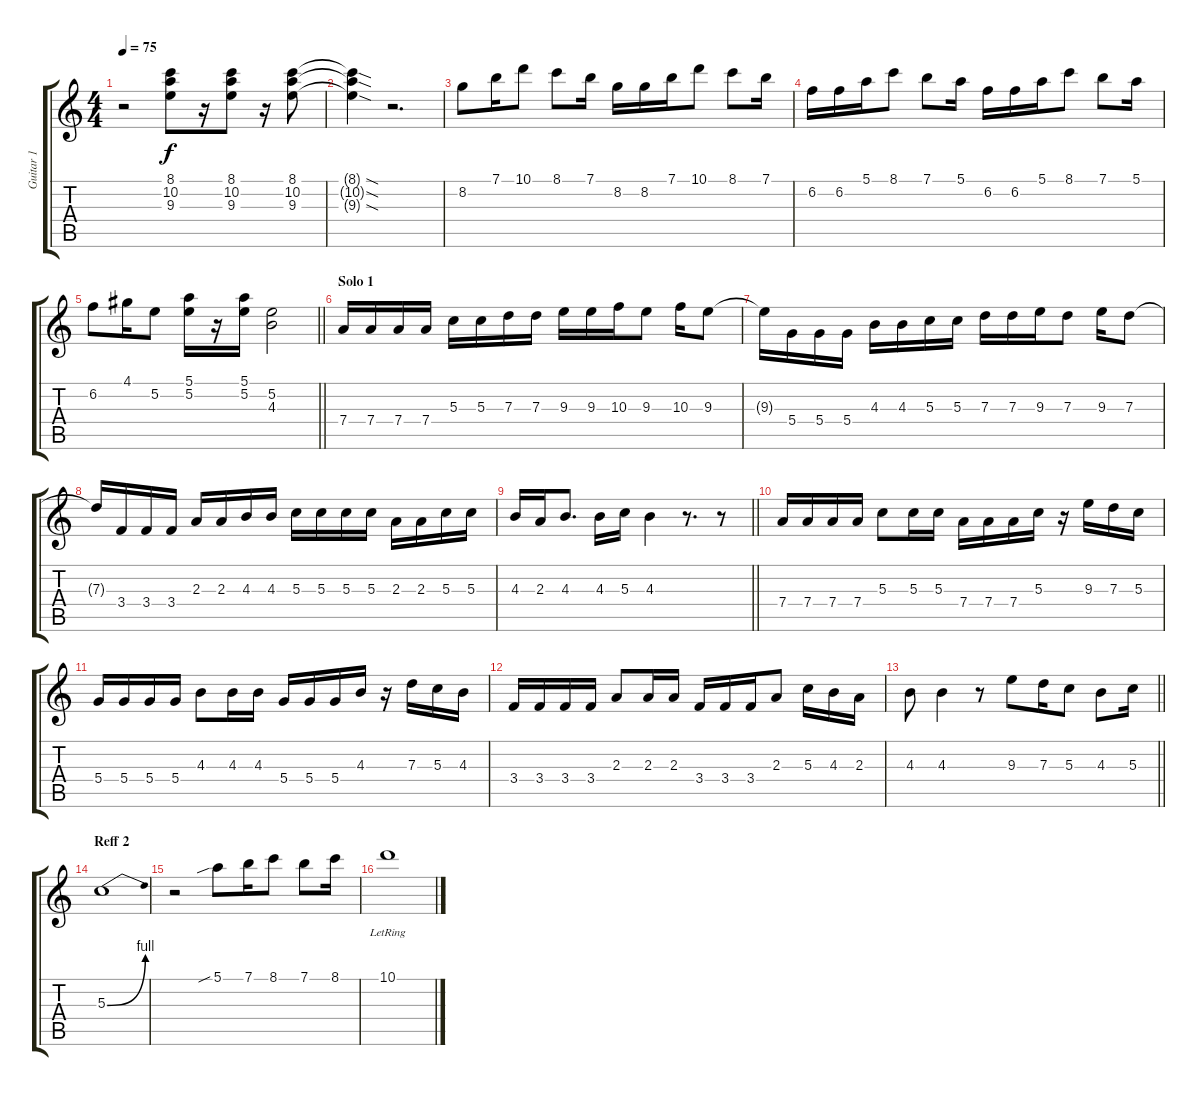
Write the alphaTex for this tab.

\track ("Guitar 1" "Guitar 1") {instrument electricguitarjazz}
\staff {score tabs}
\tuning (E4 B3 G3 D3 A2 E2) {hide}
\ts (4 4)
\tempo 75
\clef g2
\ks c
r.2{dy f} (8.1 10.2 9.3).8 r.16 (8.1 10.2 9.3).8 r.16 (8.1 10.2 9.3).8 |
(8.1{sod t} 10.2{sod t} 9.3{sod t}).4 r.2{d} |
8.2.8 7.1.16 10.1.8 8.1.8 7.1.16 8.2.16 8.2.16 7.1.16 10.1.8 8.1.8 7.1.16 |
6.2.16 6.2.16 5.1.16 8.1.8 7.1.8 5.1.16 6.2.16 6.2.16 5.1.16 8.1.8 7.1.8 5.1.16 |
\barLineRight lightlight
6.2.8 4.1.16 5.2.8 (5.1 5.2).16 r.16 (5.1 5.2).16 (5.2 4.3).2 |
\section ("" "Solo 1")
7.4.16 7.4.16 7.4.16 7.4.16 5.3.16 5.3.16 7.3.16 7.3.16 9.3.16 9.3.16 10.3.16 9.3.8 10.3.16 9.3.8 |
9.3{t}.16 5.4.16 5.4.16 5.4.16 4.3.16 4.3.16 5.3.16 5.3.16 7.3.16 7.3.16 9.3.16 7.3.8 9.3.16 7.3.8 |
7.3{t}.16 3.4.16 3.4.16 3.4.16 2.3.16 2.3.16 4.3.16 4.3.16 5.3.16 5.3.16 5.3.16 5.3.16 2.3.16 2.3.16 5.3.16 5.3.16 |
\barLineRight lightlight
4.3.16 2.3.16 4.3.8{d} 4.3.16 5.3.16 4.3.4 r.8{d} r.8 |
7.4.16 7.4.16 7.4.16 7.4.16 5.3.8 5.3.16 5.3.16 7.4.16 7.4.16 7.4.16 5.3.16 r.16 9.3.16 7.3.16 5.3.16 |
5.4.16 5.4.16 5.4.16 5.4.16 4.3.8 4.3.16 4.3.16 5.4.16 5.4.16 5.4.16 4.3.16 r.16 7.3.16 5.3.16 4.3.16 |
3.4.16 3.4.16 3.4.16 3.4.16 2.3.8 2.3.16 2.3.16 3.4.16 3.4.16 3.4.16 2.3.8 5.3.16 4.3.16 2.3.16 |
\barLineRight lightlight
4.3.8 4.3.4 r.8 9.3.8 7.3.16 5.3.8 4.3.8 5.3.16 |
\section ("" "Reff 2")
5.3{be (bend 0 0 60 4)}.1 |
r.2 5.1{sib}.8 7.1.16 8.1.8 7.1.8 8.1.16 |
10.1{lr}.1
